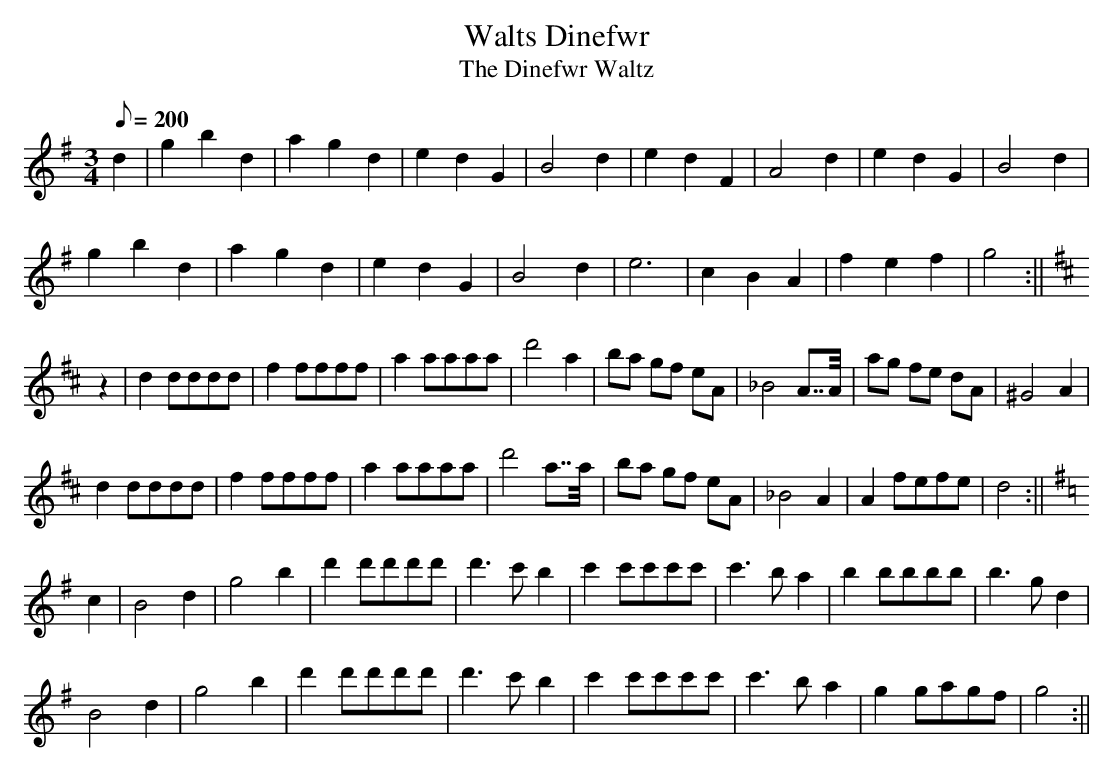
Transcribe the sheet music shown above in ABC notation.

X:1
T:Walts Dinefwr
T:The Dinefwr Waltz
M:3/4
L:1/8
Q:200
K:G
d2|g2b2d2|a2g2d2|e2d2G2|B4d2|e2d2F2|A4d2|e2d2G2|B4d2|
g2b2d2|a2g2d2|e2d2G2|B4d2|e6|c2B2A2|f2e2f2|g4:||
K:D
z2|d2dddd|f2ffff|a2aaaa|d'4a2|ba gf eA|_B4A>>A|ag fe dA|^G4A2|
d2dddd|f2ffff|a2aaaa|d'4a>>a|ba gf eA|_B4A2|A2fefe|d4:||
K:G
c2|B4d2|g4b2|d'2d'd'd'd'|d'3c'b2|c'2c'c'c'c'|c'3ba2|b2bbbb|b3gd2|
B4d2|g4b2|d'2d'd'd'd'|d'3c'b2|c'2c'c'c'c'|c'3ba2|g2gagf|g4:||
